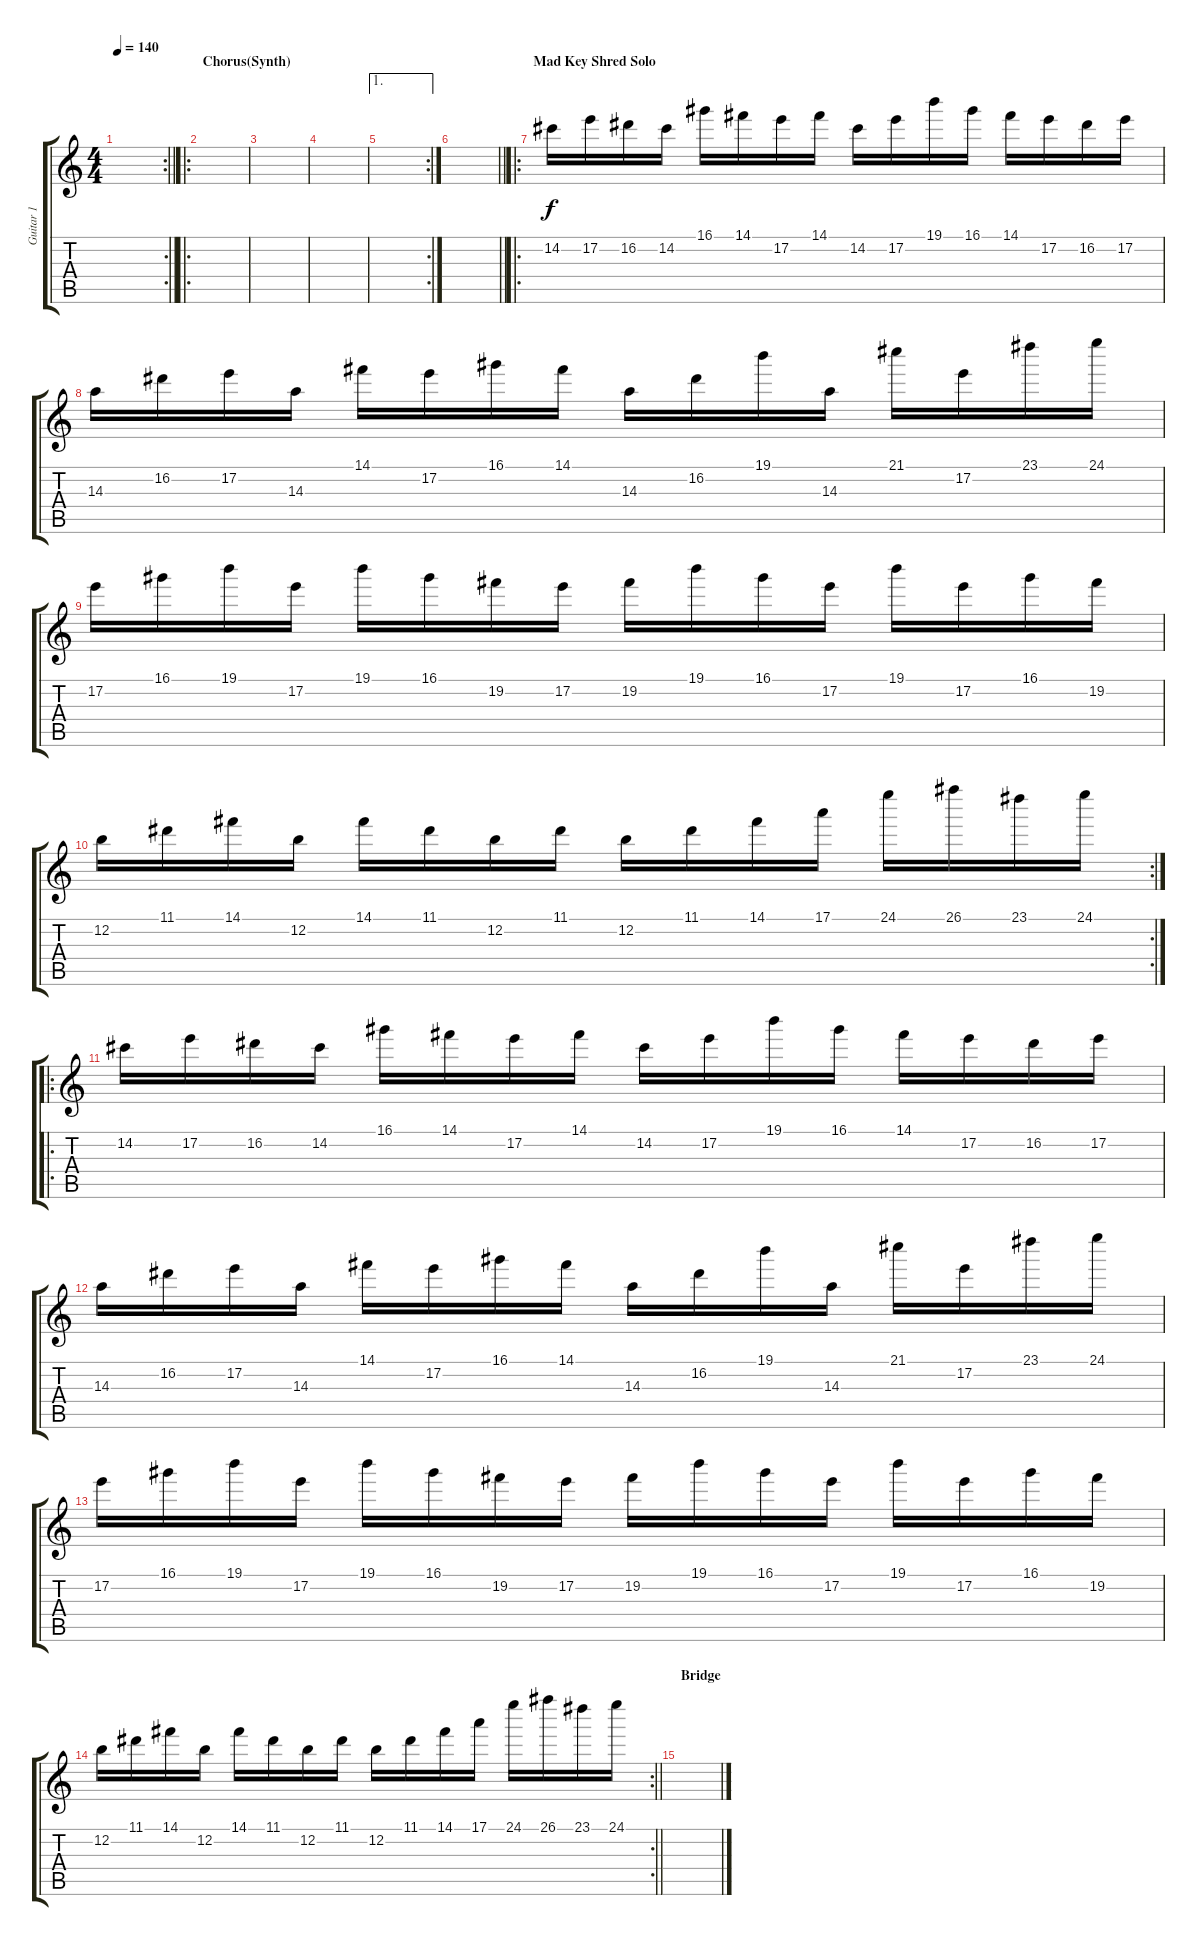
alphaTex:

\track ("Guitar 1" "Guitar 1") {instrument acousticguitarsteel}
\staff {score tabs}
\tuning (E4 B3 G3 D3 A2 E2) {hide}
\rc 2
\ts (4 4)
\tempo 140
\clef g2
\barLineRight lightlight
\ks c
|
\ro
\section ("" "Chorus(Synth)")
|
|
|
\ae 1
\rc 2
|
\barLineRight lightlight
|
\ro
\section ("" "Mad Key Shred Solo")
14.2.16 17.2.16 16.2.16 14.2.16 16.1.16 14.1.16 17.2.16 14.1.16 14.2.16 17.2.16 19.1.16 16.1.16 14.1.16 17.2.16 16.2.16 17.2.16 |
14.3.16 16.2.16 17.2.16 14.3.16 14.1.16 17.2.16 16.1.16 14.1.16 14.3.16 16.2.16 19.1.16 14.3.16 21.1.16 17.2.16 23.1.16 24.1.16 |
17.2.16 16.1.16 19.1.16 17.2.16 19.1.16 16.1.16 19.2.16 17.2.16 19.2.16 19.1.16 16.1.16 17.2.16 19.1.16 17.2.16 16.1.16 19.2.16 |
\rc 2
12.2.16 11.1.16 14.1.16 12.2.16 14.1.16 11.1.16 12.2.16 11.1.16 12.2.16 11.1.16 14.1.16 17.1.16 24.1.16 26.1.16 23.1.16 24.1.16 |
\ro
14.2.16 17.2.16 16.2.16 14.2.16 16.1.16 14.1.16 17.2.16 14.1.16 14.2.16 17.2.16 19.1.16 16.1.16 14.1.16 17.2.16 16.2.16 17.2.16 |
14.3.16 16.2.16 17.2.16 14.3.16 14.1.16 17.2.16 16.1.16 14.1.16 14.3.16 16.2.16 19.1.16 14.3.16 21.1.16 17.2.16 23.1.16 24.1.16 |
17.2.16 16.1.16 19.1.16 17.2.16 19.1.16 16.1.16 19.2.16 17.2.16 19.2.16 19.1.16 16.1.16 17.2.16 19.1.16 17.2.16 16.1.16 19.2.16 |
\rc 2
\barLineRight lightlight
12.2.16 11.1.16 14.1.16 12.2.16 14.1.16 11.1.16 12.2.16 11.1.16 12.2.16 11.1.16 14.1.16 17.1.16 24.1.16 26.1.16 23.1.16 24.1.16 |
\section ("" "Bridge")
